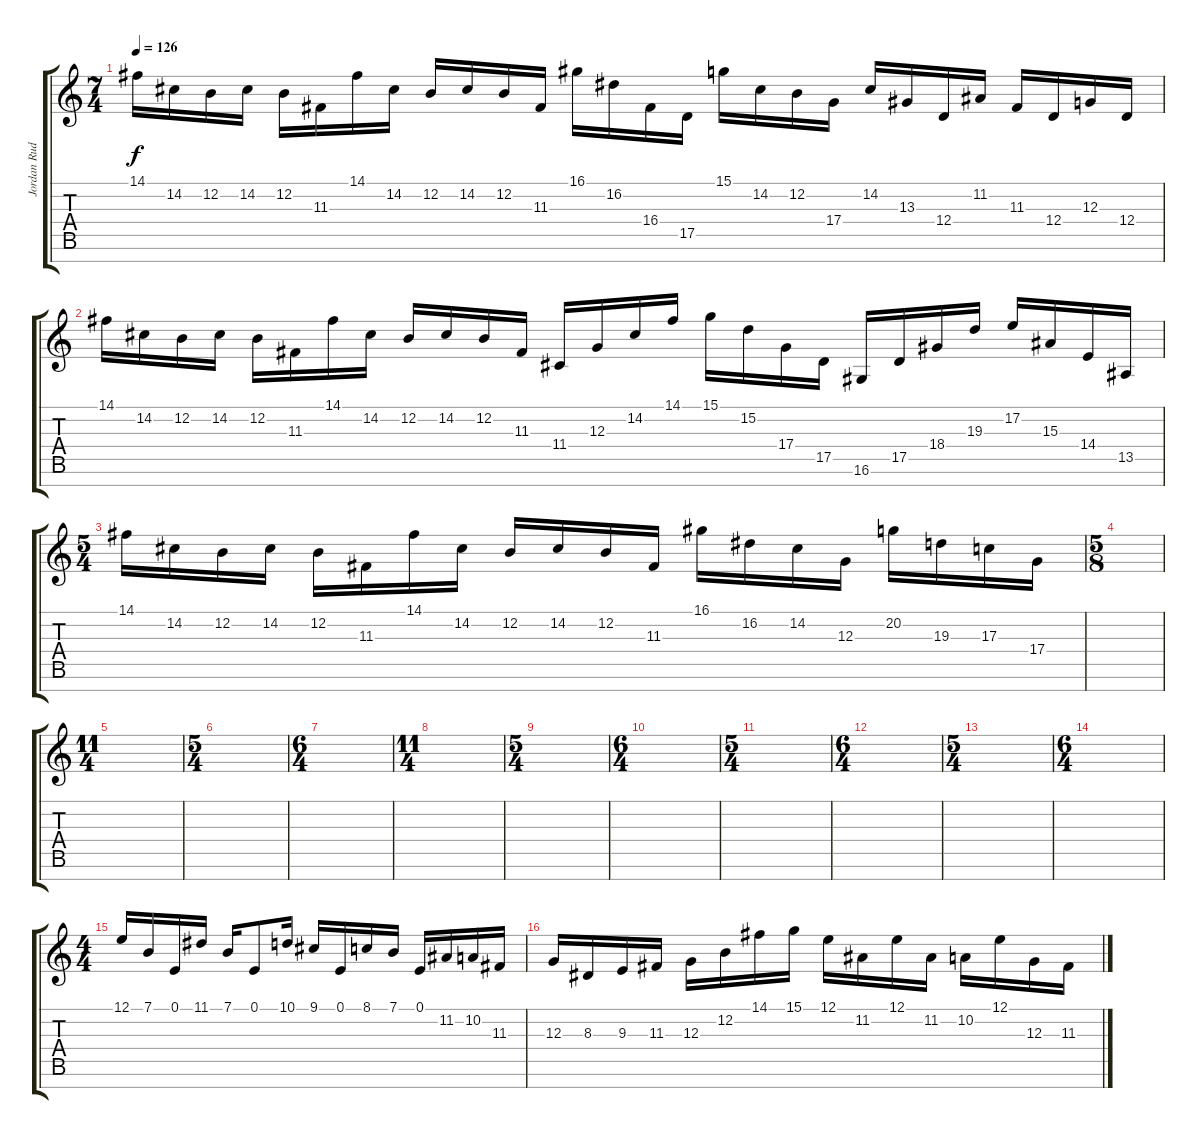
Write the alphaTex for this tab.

\track ("Jordan Rudess" "Jordan Rud") {instrument drawbarorgan}
\staff {score tabs}
\tuning (E4 B3 G3 D3 A2 E2 B1) {hide}
\ts (7 4)
\tempo 126
\clef g2
\ks c
14.1.16{dy f} 14.2.16 12.2.16 14.2.16 12.2.16 11.3.16 14.1.16 14.2.16 12.2.16 14.2.16 12.2.16 11.3.16 16.1.16 16.2.16 16.4.16 17.5.16 15.1.16 14.2.16 12.2.16 17.4.16 14.2.16 13.3.16 12.4.16 11.2.16 11.3.16 12.4.16 12.3.16 12.4.16 |
14.1.16 14.2.16 12.2.16 14.2.16 12.2.16 11.3.16 14.1.16 14.2.16 12.2.16 14.2.16 12.2.16 11.3.16 11.4.16 12.3.16 14.2.16 14.1.16 15.1.16 15.2.16 17.4.16 17.5.16 16.6.16 17.5.16 18.4.16 19.3.16 17.2.16 15.3.16 14.4.16 13.5.16 |
\ts (5 4)
14.1.16 14.2.16 12.2.16 14.2.16 12.2.16 11.3.16 14.1.16 14.2.16 12.2.16 14.2.16 12.2.16 11.3.16 16.1.16 16.2.16 14.2.16 12.3.16 20.2.16 19.3.16 17.3.16 17.4.16 |
\ts (5 8)
|
\ts (11 4)
|
\ts (5 4)
|
\ts (6 4)
|
\ts (11 4)
|
\ts (5 4)
|
\ts (6 4)
|
\ts (5 4)
|
\ts (6 4)
|
\ts (5 4)
|
\ts (6 4)
|
\ts (4 4)
12.1.16{volume 11 instrument drawbarorgan} 7.1.16 0.1.16 11.1.16 7.1.16 0.1.8 10.1.16 9.1.16 0.1.16 8.1.16 7.1.16 0.1.16 11.2.16 10.2.16 11.3.16 |
12.3.16 8.3.16 9.3.16 11.3.16 12.3.16 12.2.16 14.1.16 15.1.16 12.1.16 11.2.16 12.1.16 11.2.16 10.2.16 12.1.16 12.3.16 11.3.16
